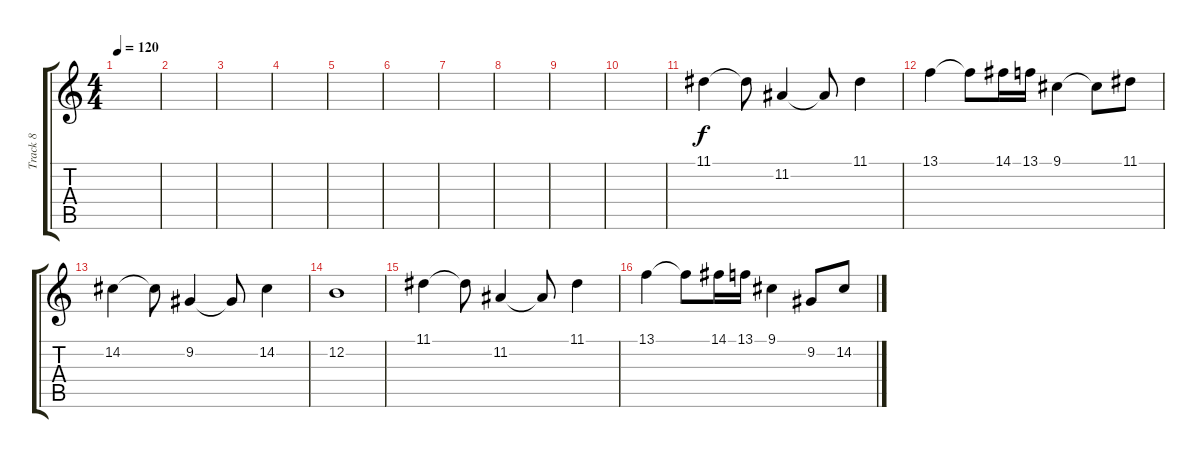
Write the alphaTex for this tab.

\track ("Track 8" "Track 8") {instrument flute}
\staff {score tabs}
\tuning (E4 B3 G3 D3 A2 E2) {hide}
\ts (4 4)
\tempo 120
\clef g2
\ks c
|
|
|
|
|
|
|
|
|
|
11.1.4 11.1{t}.8 11.2.4 11.2{t}.8 11.1.4 |
13.1.4 13.1{t}.8 14.1.16 13.1.16 9.1.4 9.1{t}.8 11.1.8 |
14.2.4 14.2{t}.8 9.2.4 9.2{t}.8 14.2.4 |
12.2.1 |
11.1.4 11.1{t}.8 11.2.4 11.2{t}.8 11.1.4 |
13.1.4 13.1{t}.8 14.1.16 13.1.16 9.1.4 9.2.8 14.2.8
